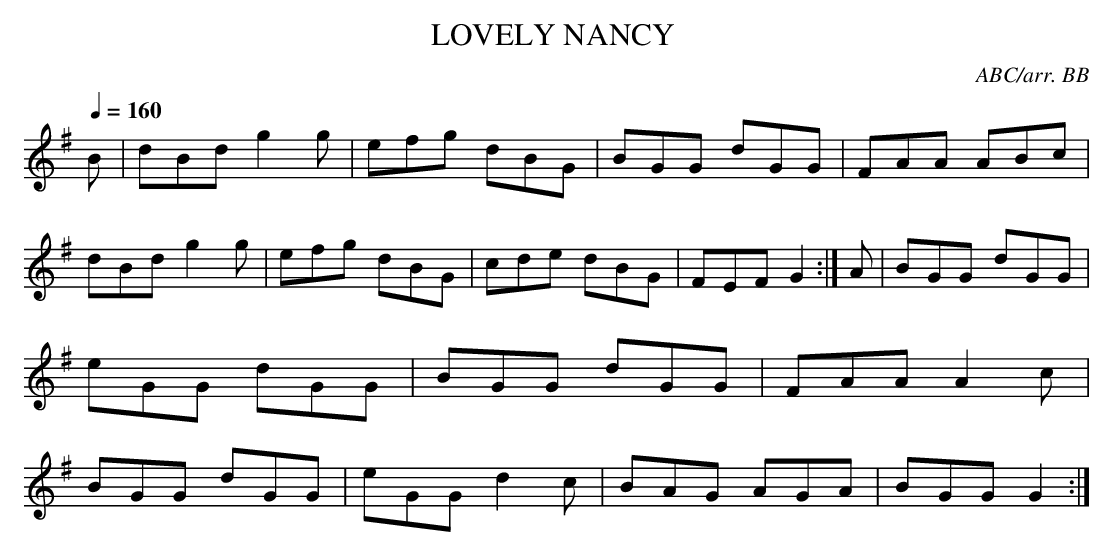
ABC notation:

X:1
T:LOVELY NANCY \
C:ABC/arr. BB\
M:6/8\
L:1/8\
Q:1/4=160\
K:G\
B|dBd g2g|efg dBG|BGG dGG|FAA ABc|\
dBd g2g|efg dBG|cde dBG|FEF G2 :|\
A|BGG dGG|eGG dGG|BGG dGG|FAA A2c|\
BGG dGG|eGG d2c|BAG AGA|BGG G2 :|\
\
\
